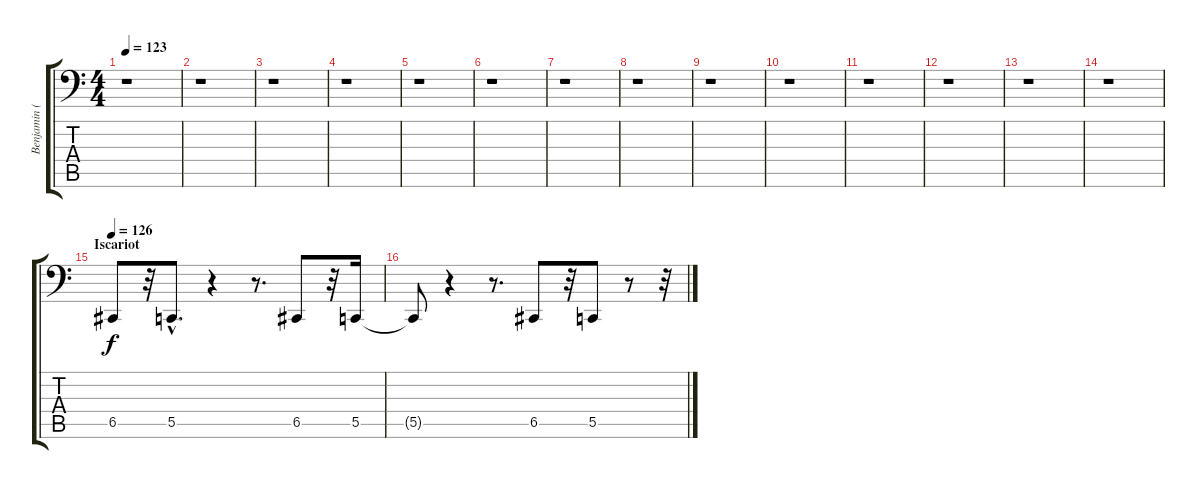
\track ("Benjamin (KeybExtra)" "Benjamin (") {instrument cello}
\staff {score tabs}
\tuning (D3 A2 F2 C2 G1 D1) {hide}
\ts (4 4)
\tempo 123
\clef f4
\ks c
r.1{dy f} |
r.1 |
r.1 |
r.1 |
r.1 |
r.1 |
r.1 |
r.1 |
r.1 |
r.1 |
r.1 |
r.1 |
r.1 |
r.1 |
\section ("" "Iscariot")
\tempo 126
6.5.8{volume 16 balance 9 instrument taikodrum} r.32 5.5{hac}.8{d} r.4 r.8{d} 6.5.8 r.32 5.5.16 |
5.5{t}.8 r.4 r.8{d} 6.5.8 r.32 5.5.8 r.8 r.32
